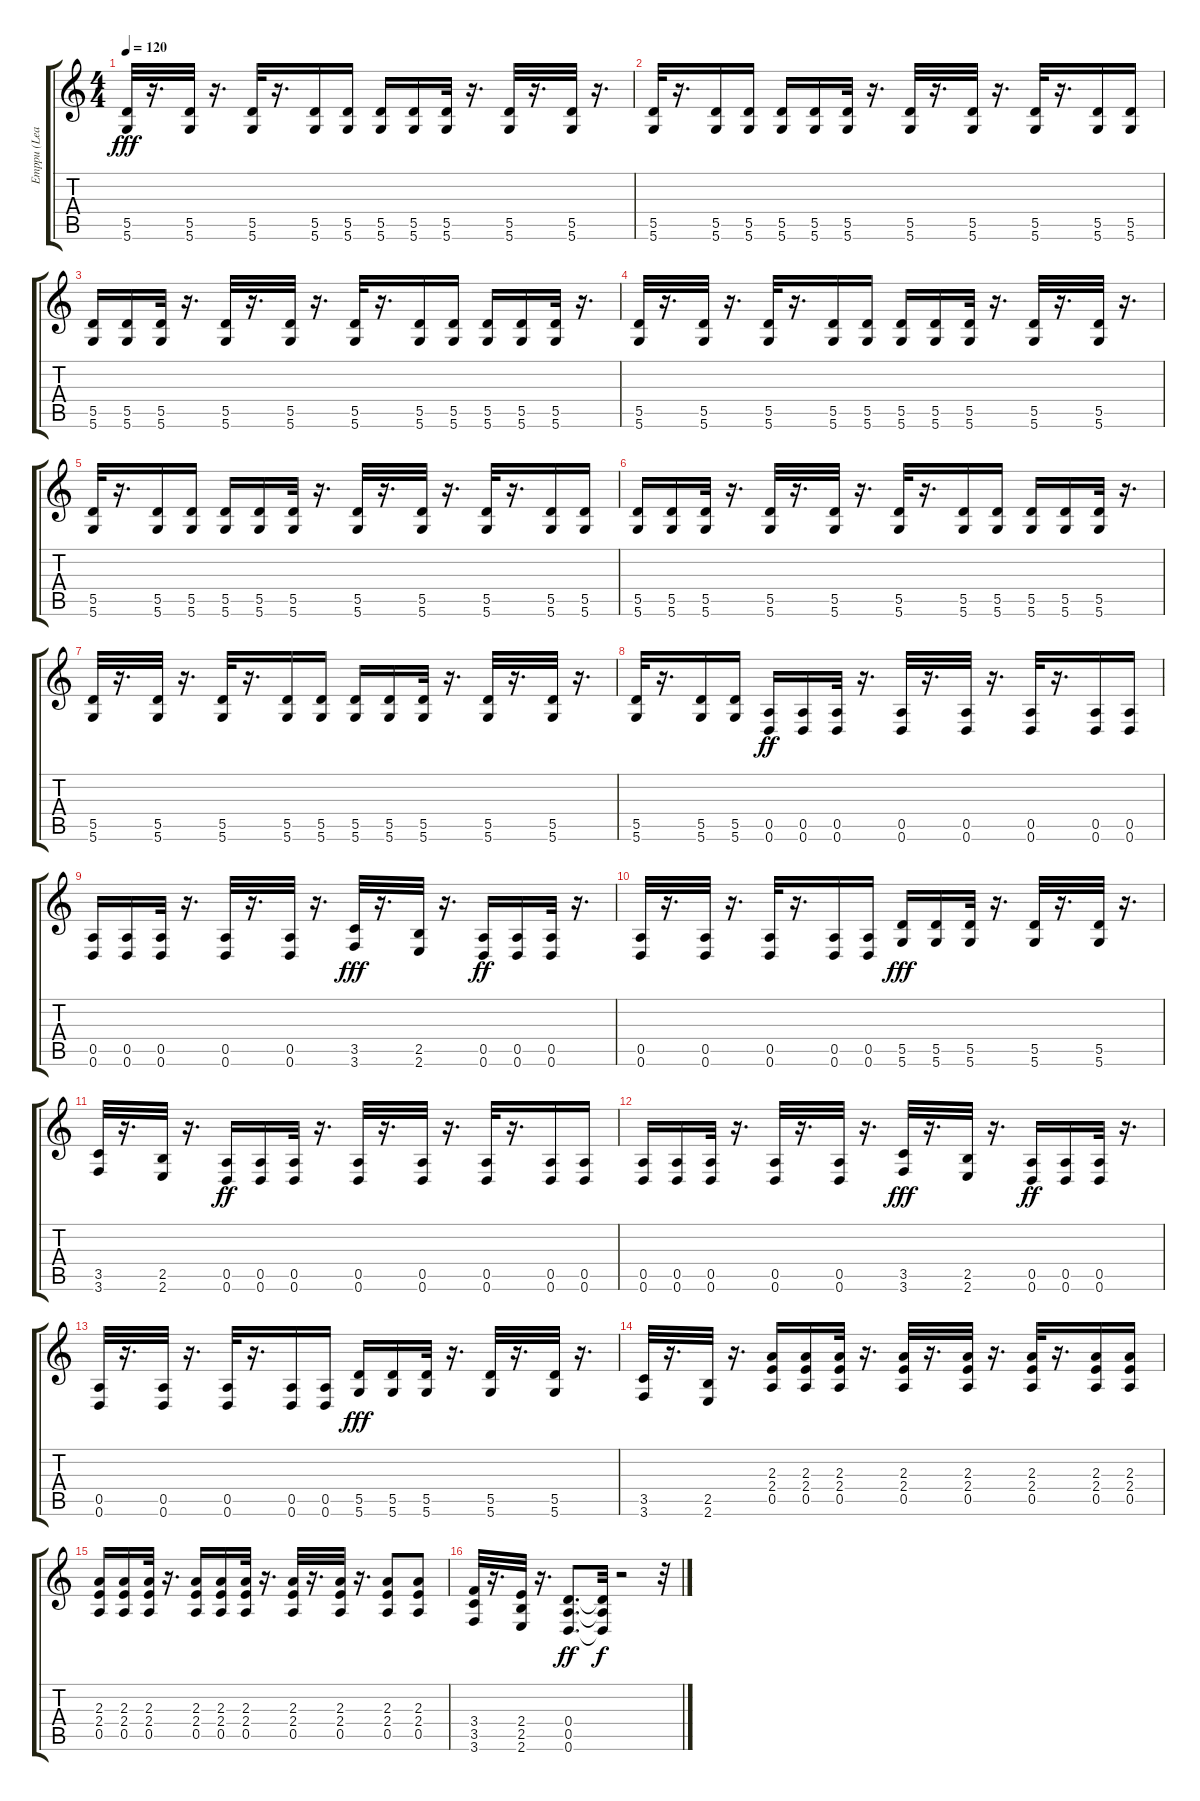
\track ("Emppu (Lead Guitar)" "Emppu (Lea") {instrument distortionguitar}
\staff {score tabs}
\tuning (E4 B3 G3 D3 A2 D2) {hide}
\ts (4 4)
\tempo 120
\clef g2
\ks c
(5.5 5.6).32{dy fff} r.16{d} (5.5 5.6).32 r.16{d} (5.5 5.6).32 r.16{d} (5.5 5.6).16 (5.5 5.6).16 (5.5 5.6).16 (5.5 5.6).16 (5.5 5.6).32 r.16{d} (5.5 5.6).32 r.16{d} (5.5 5.6).32 r.16{d} |
(5.5 5.6).32 r.16{d} (5.5 5.6).16 (5.5 5.6).16 (5.5 5.6).16 (5.5 5.6).16 (5.5 5.6).32 r.16{d} (5.5 5.6).32 r.16{d} (5.5 5.6).32 r.16{d} (5.5 5.6).32 r.16{d} (5.5 5.6).16 (5.5 5.6).16 |
(5.5 5.6).16 (5.5 5.6).16 (5.5 5.6).32 r.16{d} (5.5 5.6).32 r.16{d} (5.5 5.6).32 r.16{d} (5.5 5.6).32 r.16{d} (5.5 5.6).16 (5.5 5.6).16 (5.5 5.6).16 (5.5 5.6).16 (5.5 5.6).32 r.16{d} |
(5.5 5.6).32 r.16{d} (5.5 5.6).32 r.16{d} (5.5 5.6).32 r.16{d} (5.5 5.6).16 (5.5 5.6).16 (5.5 5.6).16 (5.5 5.6).16 (5.5 5.6).32 r.16{d} (5.5 5.6).32 r.16{d} (5.5 5.6).32 r.16{d} |
(5.5 5.6).32 r.16{d} (5.5 5.6).16 (5.5 5.6).16 (5.5 5.6).16 (5.5 5.6).16 (5.5 5.6).32 r.16{d} (5.5 5.6).32 r.16{d} (5.5 5.6).32 r.16{d} (5.5 5.6).32 r.16{d} (5.5 5.6).16 (5.5 5.6).16 |
(5.5 5.6).16 (5.5 5.6).16 (5.5 5.6).32 r.16{d} (5.5 5.6).32 r.16{d} (5.5 5.6).32 r.16{d} (5.5 5.6).32 r.16{d} (5.5 5.6).16 (5.5 5.6).16 (5.5 5.6).16 (5.5 5.6).16 (5.5 5.6).32 r.16{d} |
(5.5 5.6).32 r.16{d} (5.5 5.6).32 r.16{d} (5.5 5.6).32 r.16{d} (5.5 5.6).16 (5.5 5.6).16 (5.5 5.6).16 (5.5 5.6).16 (5.5 5.6).32 r.16{d} (5.5 5.6).32 r.16{d} (5.5 5.6).32 r.16{d} |
(5.5 5.6).32 r.16{d} (5.5 5.6).16 (5.5 5.6).16 (0.5 0.6).16{dy ff} (0.5 0.6).16 (0.5 0.6).32 r.16{d} (0.5 0.6).32 r.16{d} (0.5 0.6).32 r.16{d} (0.5 0.6).32 r.16{d} (0.5 0.6).16 (0.5 0.6).16 |
(0.5 0.6).16 (0.5 0.6).16 (0.5 0.6).32 r.16{d} (0.5 0.6).32 r.16{d} (0.5 0.6).32 r.16{d} (3.5 3.6).32{dy fff} r.16{d} (2.5 2.6).32 r.16{d} (0.5 0.6).16{dy ff} (0.5 0.6).16 (0.5 0.6).32 r.16{d} |
(0.5 0.6).32 r.16{d} (0.5 0.6).32 r.16{d} (0.5 0.6).32 r.16{d} (0.5 0.6).16 (0.5 0.6).16 (5.5 5.6).16{dy fff} (5.5 5.6).16 (5.5 5.6).32 r.16{d} (5.5 5.6).32 r.16{d} (5.5 5.6).32 r.16{d} |
(3.5 3.6).32 r.16{d} (2.5 2.6).32 r.16{d} (0.5 0.6).16{dy ff} (0.5 0.6).16 (0.5 0.6).32 r.16{d} (0.5 0.6).32 r.16{d} (0.5 0.6).32 r.16{d} (0.5 0.6).32 r.16{d} (0.5 0.6).16 (0.5 0.6).16 |
(0.5 0.6).16 (0.5 0.6).16 (0.5 0.6).32 r.16{d} (0.5 0.6).32 r.16{d} (0.5 0.6).32 r.16{d} (3.5 3.6).32{dy fff} r.16{d} (2.5 2.6).32 r.16{d} (0.5 0.6).16{dy ff} (0.5 0.6).16 (0.5 0.6).32 r.16{d} |
(0.5 0.6).32 r.16{d} (0.5 0.6).32 r.16{d} (0.5 0.6).32 r.16{d} (0.5 0.6).16 (0.5 0.6).16 (5.5 5.6).16{dy fff} (5.5 5.6).16 (5.5 5.6).32 r.16{d} (5.5 5.6).32 r.16{d} (5.5 5.6).32 r.16{d} |
(3.5 3.6).32 r.16{d} (2.5 2.6).32 r.16{d} (2.3 2.4 0.5).16 (2.3 2.4 0.5).16 (2.3 2.4 0.5).32 r.16{d} (2.3 2.4 0.5).32 r.16{d} (2.3 2.4 0.5).32 r.16{d} (2.3 2.4 0.5).32 r.16{d} (2.3 2.4 0.5).16 (2.3 2.4 0.5).16 |
(2.3 2.4 0.5).16 (2.3 2.4 0.5).16 (2.3 2.4 0.5).32 r.16{d} (2.3 2.4 0.5).16 (2.3 2.4 0.5).16 (2.3 2.4 0.5).32 r.16{d} (2.3 2.4 0.5).32 r.16{d} (2.3 2.4 0.5).32 r.16{d} (2.3 2.4 0.5).8 (2.3 2.4 0.5).8 |
(3.4 3.5 3.6).32 r.16{d} (2.4 2.5 2.6).32 r.16{d} (0.4 0.5 0.6).8{d dy ff} (0.4{t} 0.5{t} 0.6{t}).32{dy f} r.2 r.32
